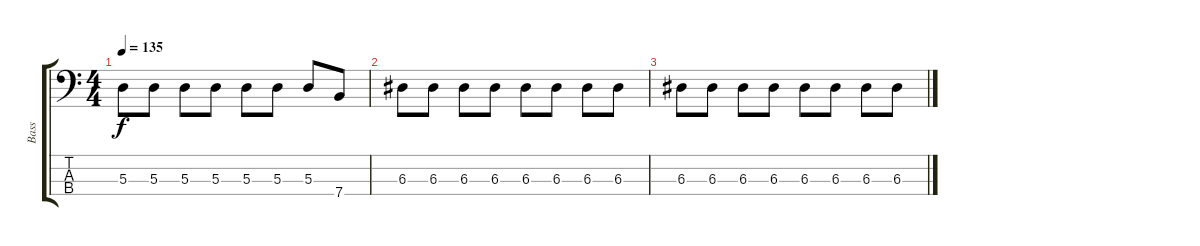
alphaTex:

\track ("Bass" "Bass") {instrument electricbassfinger}
\staff {score tabs}
\tuning (G2 D2 A1 E1) {hide}
\ts (4 4)
\tempo 135
\clef f4
\ks c
5.3.8{dy f} 5.3.8 5.3.8 5.3.8 5.3.8 5.3.8 5.3.8 7.4.8 |
6.3.8 6.3.8 6.3.8 6.3.8 6.3.8 6.3.8 6.3.8 6.3.8 |
6.3.8 6.3.8 6.3.8 6.3.8 6.3.8 6.3.8 6.3.8 6.3.8
